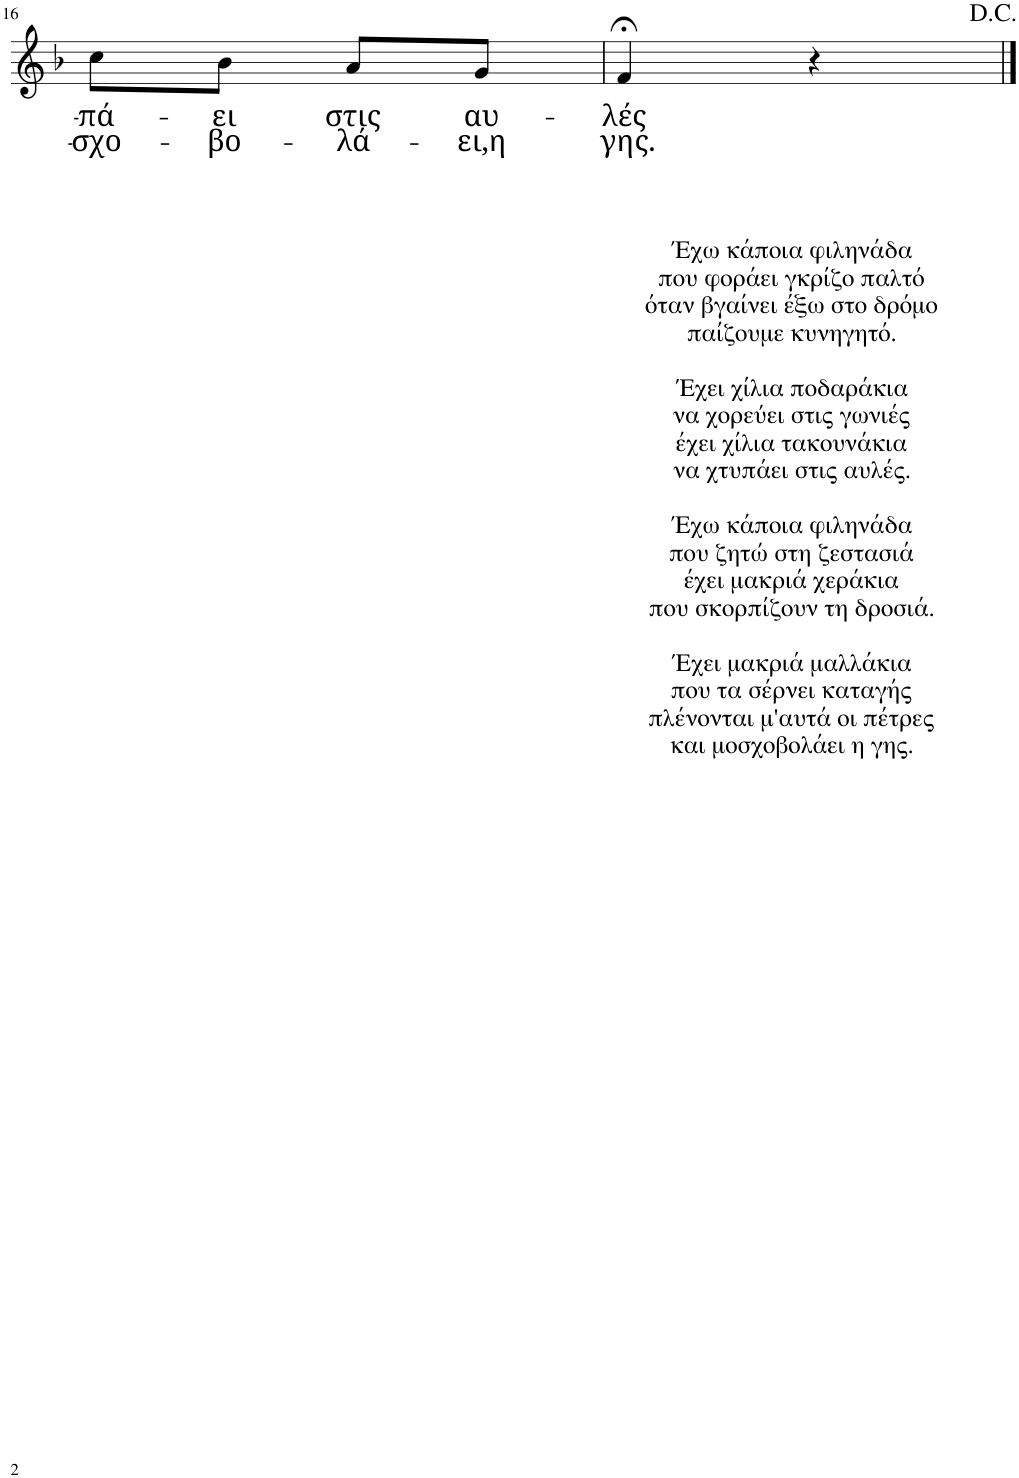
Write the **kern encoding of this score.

**kern	**text	**text
*part1	*part1	*part1
*staff1	*staff1	*staff1
*I"Piano	*	*
*I'Pno.	*	*
!!LO:PB:g=z
*clefG2	*	*
*k[b-]	*	*
*M4/8	*	*
=16	=16	=16
!LO:TX:b:t=Έχω κάποια φιληνάδα	!	!
!LO:TX:b:t=που φοράει γκρίζο παλτό	!	!
!LO:TX:b:t=όταν βγαίνει έξω στο δρόμο	!	!
!LO:TX:b:t=παίζουμε κυνηγητό.	!	!
!LO:TX:b:t=Έχει χίλια ποδαράκια	!	!
!LO:TX:b:t=να χορεύει στις γωνιές	!	!
!LO:TX:b:t=έχει χίλια τακουνάκια	!	!
!LO:TX:b:t=να χτυπάει στις αυλές.	!	!
!LO:TX:b:t=Έχω κάποια φιληνάδα	!	!
!LO:TX:b:t=που ζητώ στη ζεστασιά	!	!
!LO:TX:b:t=έχει μακριά χεράκια	!	!
!LO:TX:b:t=που σκορπίζουν τη δροσιά.	!	!
!LO:TX:b:t=Έχει μακριά μαλλάκια	!	!
!LO:TX:b:t=που τα σέρνει καταγής	!	!
!LO:TX:b:t=πλένονται μ'αυτά οι πέτρες	!	!
!LO:TX:b:t=και μοσχοβολάει η γης.	!	!
!	!LO:LY:b	!LO:LY:b
8cc\L	-πά-	-σχο-
!	!LO:LY:b	!LO:LY:b
8b-\J	-ει	-βο-
!	!LO:LY:b	!LO:LY:b
8a/L	στις	-λά-
!	!LO:LY:b	!LO:LY:b
8g/J	αυ-	-ει,η
=17	=17	=17
!	!LO:LY:b	!LO:LY:b
4f;</	-λές	γης.
4r	.	.
==	==	==
*-	*-	*-
